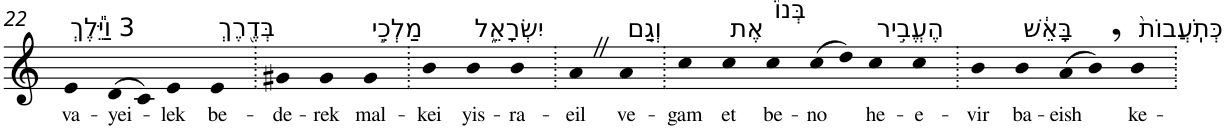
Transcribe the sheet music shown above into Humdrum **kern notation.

**kern	**text
*part1	*part1
*staff1	*staff1
*I"Piano	*
*I'Pno	*
!!LO:PB:g=z
*clefG2	*
*k[]	*
=22	=22
!LO:TX:a:t=3 וַיֵּ֕לֶךְ	!
!	!LO:LY:b
4e	va-
!	!LO:LY:b
(>8d	-yei-
8c)	.
!	!LO:LY:b
4e	-lek
!LO:TX:a:t=בְּדֶ֖רֶךְ	!
!	!LO:LY:b
4e	be-
=23.	=23.
!	!LO:LY:b
4g#X	-de-
!	!LO:LY:b
4g#	-rek
!LO:TX:a:t=מַלְכֵ֣י	!
!	!LO:LY:b
4g#	mal-
=24.	=24.
!	!LO:LY:b
4b	-kei
!LO:TX:a:t=יִשְׂרָאֵ֑ל	!
!	!LO:LY:b
4b	yis-
!	!LO:LY:b
4b	-ra-
=25.	=25.
!	!LO:LY:b
4aZ	-eil
!LO:TX:a:t=וְגַ֤ם	!
!	!LO:LY:b
4a	ve-
=26.	=26.
!	!LO:LY:b
4cc	-gam
!LO:TX:a:t=אֶת	!
!	!LO:LY:b
4cc	et
!LO:TX:a:t=בְּנוֹ֙	!
!	!LO:LY:b
4cc	be-
!	!LO:LY:b
(>8cc	-no
8dd)	.
!LO:TX:a:t=הֶעֱבִ֣יר	!
!	!LO:LY:b
4cc	he-
!	!LO:LY:b
4cc	-e-
=27.	=27.
!	!LO:LY:b
4b	-vir
!LO:TX:a:t=בָּאֵ֔שׁ	!
!	!LO:LY:b
4b	ba-
!	!LO:LY:b
(>8a	-eish
8b,)	.
!LO:TX:a:t=כְּתֹֽעֲבוֹת֙	!
!	!LO:LY:b
4b	ke-
=.	=.
*-	*-
